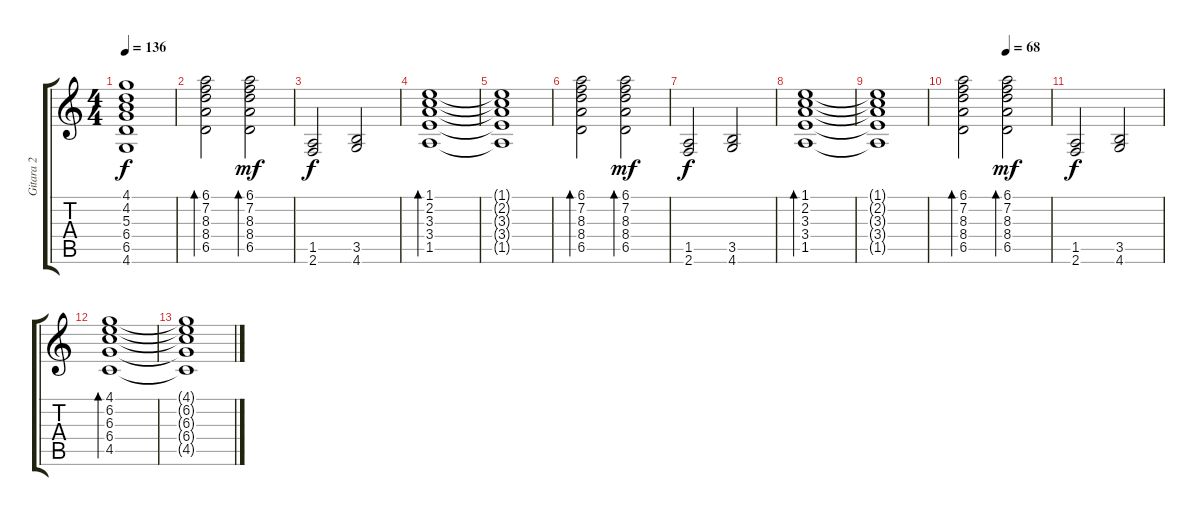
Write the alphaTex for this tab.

\track ("Gitara 2" "Gitara 2") {instrument distortionguitar}
\staff {score tabs}
\tuning (Eb4 Bb3 Gb3 Db3 Ab2 Eb2) {hide}
\ts (4 4)
\tempo 136
\clef g2
\ks c
(4.1{t} 4.2{t} 5.3{t} 6.4{t} 6.5{t} 4.6{t}).1{dy f} |
(6.1 7.2 8.3 8.4 6.5).2{bd 120} (6.1 7.2 8.3 8.4 6.5).2{bd 120 dy mf} |
(1.5 2.6).2{dy f} (3.5 4.6).2 |
(1.1 2.2 3.3 3.4 1.5).1{bd 120} |
(1.1{t} 2.2{t} 3.3{t} 3.4{t} 1.5{t}).1 |
(6.1 7.2 8.3 8.4 6.5).2{bd 120} (6.1 7.2 8.3 8.4 6.5).2{bd 120 dy mf} |
(1.5 2.6).2{dy f} (3.5 4.6).2 |
(1.1 2.2 3.3 3.4 1.5).1{bd 120} |
(1.1{t} 2.2{t} 3.3{t} 3.4{t} 1.5{t}).1 |
\tempo (68 0.5)
(6.1 7.2 8.3 8.4 6.5).2{bd 120} (6.1 7.2 8.3 8.4 6.5).2{bd 120 dy mf} |
(1.5 2.6).2{dy f} (3.5 4.6).2 |
(4.1 6.2 6.3 6.4 4.5).1{bd 120 volume 0} |
(4.1{t} 6.2{t} 6.3{t} 6.4{t} 4.5{t}).1
